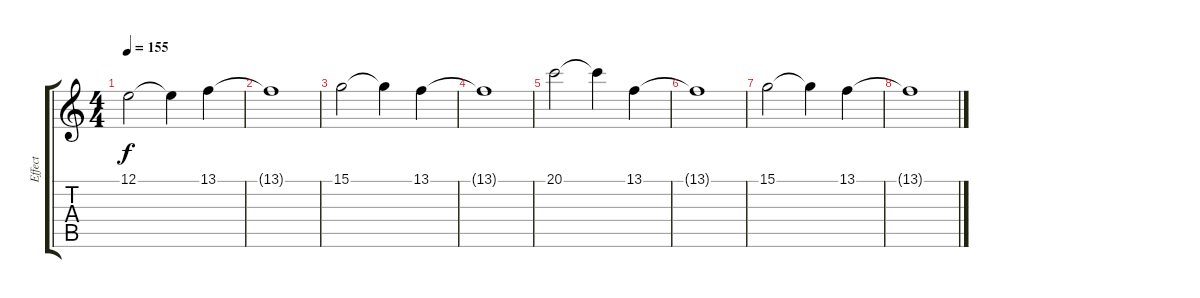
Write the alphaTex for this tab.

\track ("Effect" "Effect") {instrument stringensemble2}
\staff {score tabs}
\tuning (E4 B3 G3 D3 A2 E2) {hide}
\ts (4 4)
\tempo 155
\clef g2
\ks c
12.1.2{dy f} 12.1{t}.4 13.1.4 |
13.1{t}.1 |
15.1.2 15.1{t}.4 13.1.4 |
13.1{t}.1 |
20.1.2 20.1{t}.4 13.1.4 |
13.1{t}.1 |
15.1.2 15.1{t}.4 13.1.4 |
13.1{t}.1
